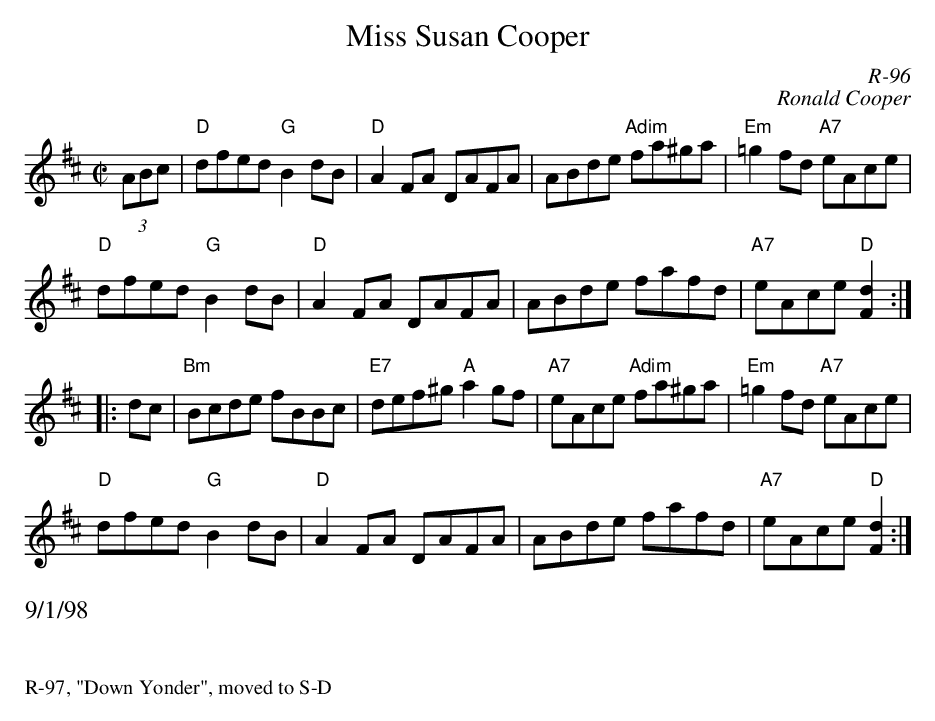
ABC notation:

X:1
T: Miss Susan Cooper
C: R-96
C: Ronald Cooper
M: C|
K: D
(3ABc| "D"dfed "G"B2dB| "D"A2FA DAFA| ABde "Adim"fa^ga| "Em"=g2fd "A7"eAce|
       "D"dfed "G"B2dB| "D"A2FA DAFA| ABde fafd| "A7"eAce "D"[F2d2] :|
|:\
dc| "Bm"Bcde fBBc| "E7"def^g "A"a2gf| "A7"eAce "Adim"fa^ga| "Em"=g2fd "A7"eAce|
    "D"dfed "G"B2dB| "D"A2FA DAFA| ABde fafd| "A7"eAce "D"[F2d2] :|
